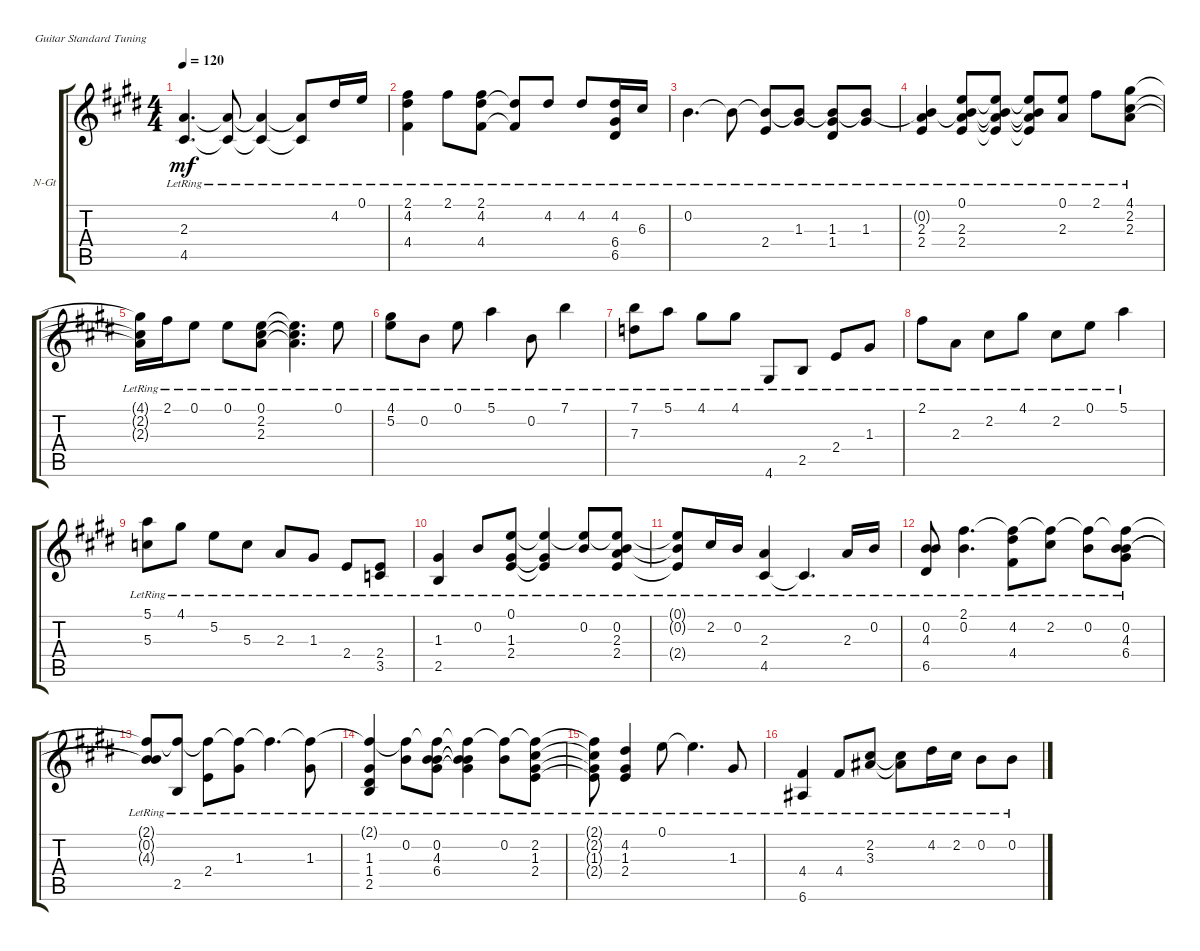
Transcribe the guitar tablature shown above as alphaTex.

\bracketExtendMode groupsimilarinstruments
\firstSystemTrackNameOrientation horizontal
\otherSystemsTrackNameOrientation horizontal
\track ("guitar standard" "N-Gt") {instrument acousticguitarnylon}
\staff {score tabs}
\tuning (E4 B3 G3 D3 A2 E2)
\ts (4 4)
\tempo 120
\clef g2
\ks e
(2.3{lr t} 4.5{lr t}).4{d dy mf} (2.3{lr t} 4.5{lr t}).8 (2.3{lr t} 4.5{lr t}).4 (2.3{lr t} 4.5{lr t}).8 4.2{lr}.16 0.1{lr}.16 |
(2.1{lr} 4.2{lr} 4.4{lr}).4 2.1{lr}.8 (2.1{lr} 4.2{lr} 4.4{lr}).8 (4.2{lr t} 4.4{lr t}).8 4.2{lr}.8 4.2{lr}.8 (4.2{lr} 6.4{lr} 6.5{lr}).16 6.3{lr}.16 |
0.2{lr}.4{d} 0.2{lr t}.8 (2.4{lr} 0.2{lr t}).8 (1.3{lr} 0.2{lr t}).8 (1.3{lr} 1.4{lr} 0.2{lr t}).8 (1.3{lr} 0.2{lr t}).8 |
(2.3{lr} 2.4{lr} 0.2{lr t}).4 (0.1{lr} 2.3{lr} 2.4{lr} 0.2{lr t}).8 (0.1{lr t} 0.2{lr t} 2.3{lr t} 2.4{lr t}).8 (0.1{lr t} 0.2{lr t} 2.3{lr t} 2.4{lr t}).8 (0.1{lr} 2.3{lr}).8 2.1{lr}.8 (4.1{lr} 2.2{lr} 2.3{lr}).8 |
(4.1{lr t} 2.2{lr t} 2.3{lr t}).16 2.1{lr}.16 0.1{lr}.8 0.1{lr}.8 (0.1{lr} 2.2{lr} 2.3{lr}).8 (0.1{lr t} 2.2{lr t} 2.3{lr t}).4{d} 0.1{lr}.8 |
(4.1{lr} 5.2{lr}).8 0.2{lr}.8 0.1{lr}.8 5.1{lr}.4 0.2{lr}.8 7.1{lr}.4 |
(7.1{lr} 7.3{lr}).8 5.1{lr}.8 4.1{lr}.8 4.1{lr}.8 4.6{lr}.8 2.5{lr}.8 2.4{lr}.8 1.3{lr}.8 |
2.1{lr}.8 2.3{lr}.8 2.2{lr}.8 4.1{lr}.8 2.2{lr}.8 0.1{lr}.8 5.1{lr}.4 |
(5.1{lr} 5.3{lr}).8 4.1{lr}.8 5.2{lr}.8 5.3{lr}.8 2.3{lr}.8 1.3{lr}.8 2.4{lr}.8 (2.4{lr} 3.5{lr}).8 |
(1.3{lr} 2.5{lr}).4 0.2{lr}.8 (0.1{lr} 1.3{lr} 2.4{lr}).8 (0.1{lr t} 1.3{lr t} 2.4{lr t}).4 (0.2{lr} 0.1{lr t}).8 (0.2{lr} 2.3{lr} 2.4{lr} 0.1{lr t}).8 |
(0.1{lr t} 0.2{lr t} 2.4{lr t}).8 2.2{lr}.16 0.2{lr}.16 (2.3{lr} 4.5{lr}).4 4.5{lr t}.4{d} 2.3{lr}.16 0.2{lr}.16 |
(0.2{lr} 4.3{lr} 6.5{lr}).8 (2.1{lr} 0.2{lr}).4{d} (4.2{lr} 4.4{lr} 2.1{lr t}).8 (2.2{lr} 2.1{lr t}).8 (0.2{lr} 2.1{lr t}).8 (0.2{lr} 4.3{lr} 6.4{lr} 2.1{lr t}).8 |
(2.1{lr t} 0.2{lr t} 4.3{lr t}).8 (2.5{lr} 2.1{lr t}).8 (2.4{lr} 2.1{lr t}).8 (1.3{lr} 2.1{lr t}).8 2.1{lr t}.4{d} (1.3{lr} 2.1{lr t}).8 |
(1.3{lr} 1.4{lr} 2.5{lr} 2.1{lr t}).4 (0.2{lr} 2.1{lr t}).8 (0.2{lr} 4.3{lr} 6.4{lr} 2.1{lr t}).8 (0.2{lr t} 4.3{lr t} 6.4{lr t} 2.1{lr t}).4 (0.2{lr} 2.1{lr t}).8 (2.2{lr} 1.3{lr} 2.4{lr} 2.1{lr t}).8 |
(2.1{lr t} 2.2{lr t} 1.3{lr t} 2.4{lr t}).8 (4.2{lr} 1.3{lr} 2.4{lr}).4 0.1{lr}.8 0.1{lr t}.4{d} 1.3{lr}.8 |
(4.4{lr} 6.6{lr}).4 4.4{lr}.8 (2.2{lr} 3.3{lr}).8 (2.2{lr t} 3.3{lr t}).8 4.2{lr}.16 2.2{lr}.16 0.2{lr}.8 0.2{lr}.8
